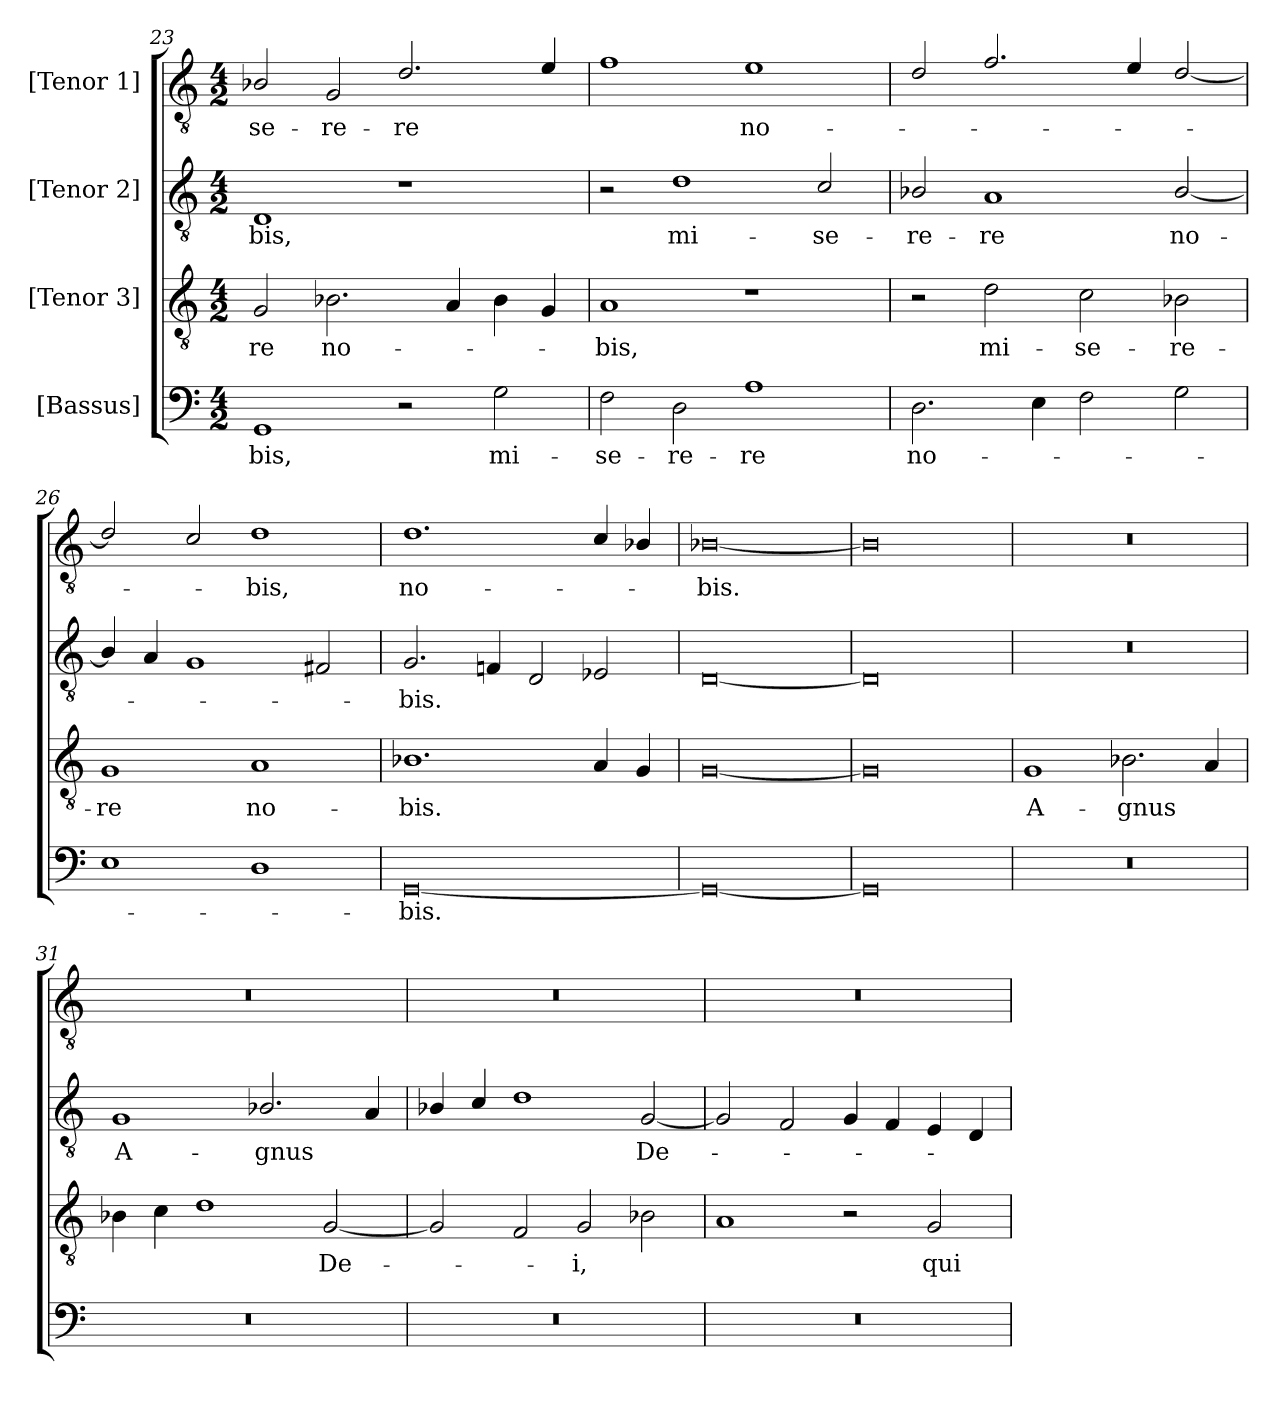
**kern	**text	**kern	**text	**kern	**text	**kern	**text
*part4	*part4	*part3	*part3	*part2	*part2	*part1	*part1
*staff4	*staff4	*staff3	*staff3	*staff2	*staff2	*staff1	*staff1
*I"[Bassus]	*	*I"[Tenor 3]	*	*I"[Tenor 2]	*	*I"[Tenor 1]	*
*clefF4	*	*clefGv2	*	*clefGv2	*	*clefGv2	*
*k[]	*	*k[]	*	*k[]	*	*k[]	*
*M4/2	*	*M4/2	*	*M4/2	*	*M4/2	*
=23	=23	=23	=23	=23	=23	=23	=23
1GG/	-bis,	2G/	-re	1D/	-bis,	2B-X/	-se-
.	.	2.B-X\	no-	.	.	2G/	-re-
2r	.	.	.	1r	.	2.d/	-re
.	.	4A/	.	.	.	.	.
2G\	mi-	4B-\	.	.	.	.	.
.	.	4G/	.	.	.	4e/	.
=24	=24	=24	=24	=24	=24	=24	=24
2F\	-se-	1A/	-bis,	2r	.	1f/	.
2D\	-re-	.	.	1d/	mi-	.	.
1A\	-re	1r	.	.	.	1e/	no-
.	.	.	.	2c/	-se-	.	.
=25	=25	=25	=25	=25	=25	=25	=25
2.D\	no-	2r	.	2B-X/	-re-	2d/	.
.	.	2d\	mi-	1A/	-re	2.f/	.
4E\	.	.	.	.	.	.	.
2F\	.	2c\	-se-	.	.	.	.
.	.	.	.	.	.	4e/	.
2G\	.	2B-X\	-re-	[2B-/	no-	[2d/	.
=26	=26	=26	=26	=26	=26	=26	=26
1E\	.	1G/	-re	4B-/]	.	2d/]	.
.	.	.	.	4A/	.	.	.
.	.	.	.	1G/	.	2c/	.
1D\	.	1A/	no-	.	.	1d/	-bis,
.	.	.	.	2F#X/	.	.	.
=27	=27	=27	=27	=27	=27	=27	=27
[0GG/	-bis.	1.B-X\	-bis.	2.G/	-bis.	1.d/	no-
.	.	.	.	4Fn/	.	.	.
.	.	.	.	2D/	.	.	.
.	.	4A/	.	2E-X/	.	4c/	.
.	.	4G/	.	.	.	4B-X/	.
=28	=28	=28	=28	=28	=28	=28	=28
0GG/_	.	[0G/	.	[0D/	.	[0B-X/	-bis.
=29	=29	=29	=29	=29	=29	=29	=29
0GG/]	.	0G/]	.	0D/]	.	0B-/]	.
=30	=30	=30	=30	=30	=30	=30	=30
0r	.	1G/	A-	0r	.	0r	.
.	.	2.B-X\	-gnus	.	.	.	.
.	.	4A/	.	.	.	.	.
=31	=31	=31	=31	=31	=31	=31	=31
0r	.	4B-X\	.	1G/	A-	0r	.
.	.	4c\	.	.	.	.	.
.	.	1d\	.	.	.	.	.
.	.	.	.	2.B-X/	-gnus	.	.
.	.	[2G/	De-	.	.	.	.
.	.	.	.	4A/	.	.	.
=32	=32	=32	=32	=32	=32	=32	=32
0r	.	2G/]	.	4B-X/	.	0r	.
.	.	.	.	4c/	.	.	.
.	.	2F/	.	1d/	.	.	.
.	.	2G/	-i,	.	.	.	.
.	.	2B-X\	.	[2G/	De-	.	.
=33	=33	=33	=33	=33	=33	=33	=33
0r	.	1A/	.	2G/]	.	0r	.
.	.	.	.	2F/	.	.	.
.	.	2r	.	4G/	.	.	.
.	.	.	.	4F/	.	.	.
.	.	2G/	qui-	4E/	.	.	.
.	.	.	.	4D/	.	.	.
=	=	=	=	=	=	=	=
*-	*-	*-	*-	*-	*-	*-	*-
